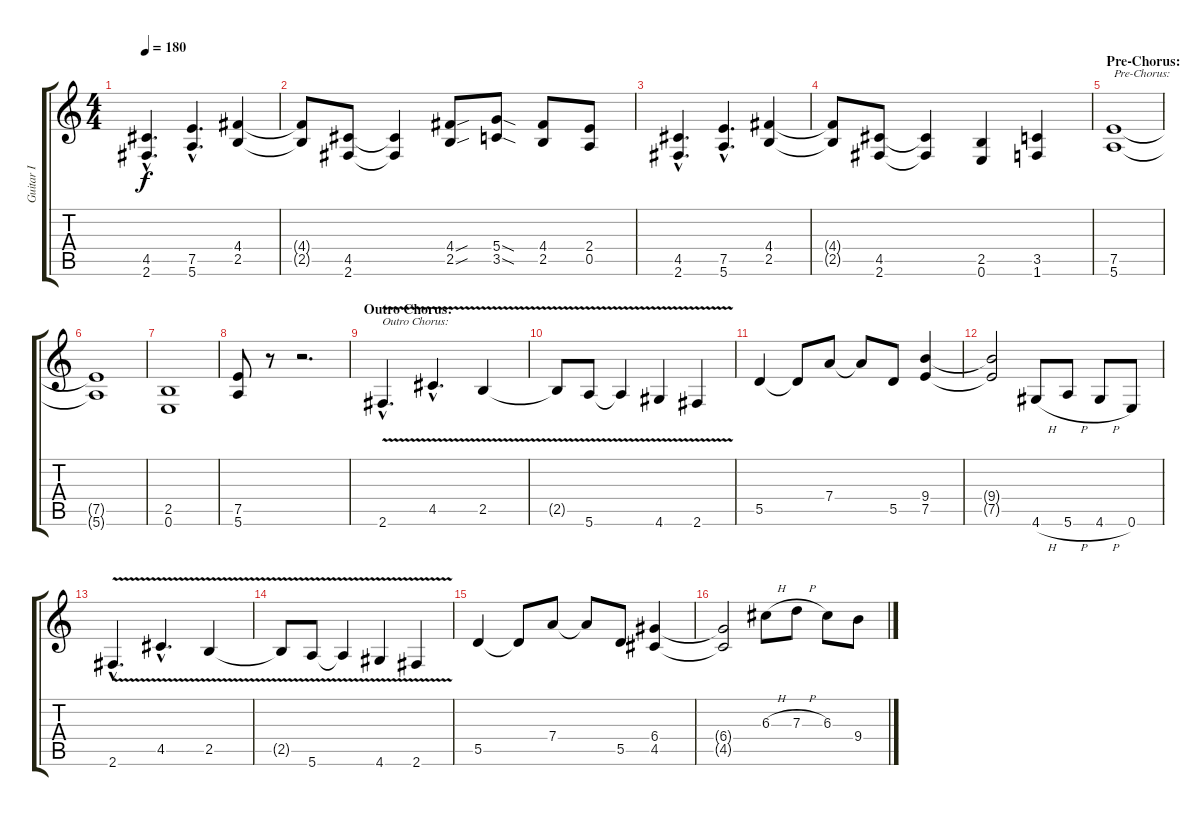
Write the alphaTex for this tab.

\track ("Guitar I" "Guitar I") {instrument distortionguitar}
\staff {score tabs}
\tuning (E4 B3 G3 D3 A2 E2) {hide}
\ts (4 4)
\tempo 180
\clef g2
\ks c
(4.5{hac} 2.6{hac}).4{d dy f} (7.5{hac} 5.6{hac}).4{d} (4.4 2.5).4 |
(4.4{t} 2.5{t}).8 (4.5 2.6).8 (4.5{t} 2.6{t}).4 (4.4{sou} 2.5{sou}).8 (5.4{sod} 3.5{sod}).8 (4.4 2.5).8 (2.4 0.5).8 |
(4.5{hac} 2.6{hac}).4{d} (7.5{hac} 5.6{hac}).4{d} (4.4 2.5).4 |
(4.4{t} 2.5{t}).8 (4.5 2.6).8 (4.5{t} 2.6{t}).4 (2.5 0.6).4 (3.5 1.6).4 |
\section ("" "Pre-Chorus:")
(7.5 5.6).1{txt "Pre-Chorus:"} |
(7.5{t} 5.6{t}).1 |
(2.5 0.6).1 |
(7.5 5.6).8 r.8 r.2{d} |
\section ("" "Outro Chorus:")
2.6{v hac}.4{d txt "Outro Chorus:"} 4.5{v hac}.4{d} 2.5{v}.4 |
2.5{t}.8 5.6{v}.8 5.6{t}.4 4.6{v}.4 2.6{v}.4 |
5.5.4 5.5{t}.8 7.4.8 7.4{t}.8 5.5.8 (9.4 7.5).4 |
(9.4{t} 7.5{t}).2 4.6{h}.8 5.6{h}.8 4.6{h}.8 0.6.8 |
2.6{v hac}.4{d} 4.5{v hac}.4{d} 2.5{v}.4 |
2.5{t}.8 5.6{v}.8 5.6{t}.4 4.6{v}.4 2.6{v}.4 |
5.5.4 5.5{t}.8 7.4.8 7.4{t}.8 5.5.8 (6.4 4.5).4 |
(6.4{t} 4.5{t}).2 6.3{h}.8 7.3{h}.8 6.3.8 9.4.8
